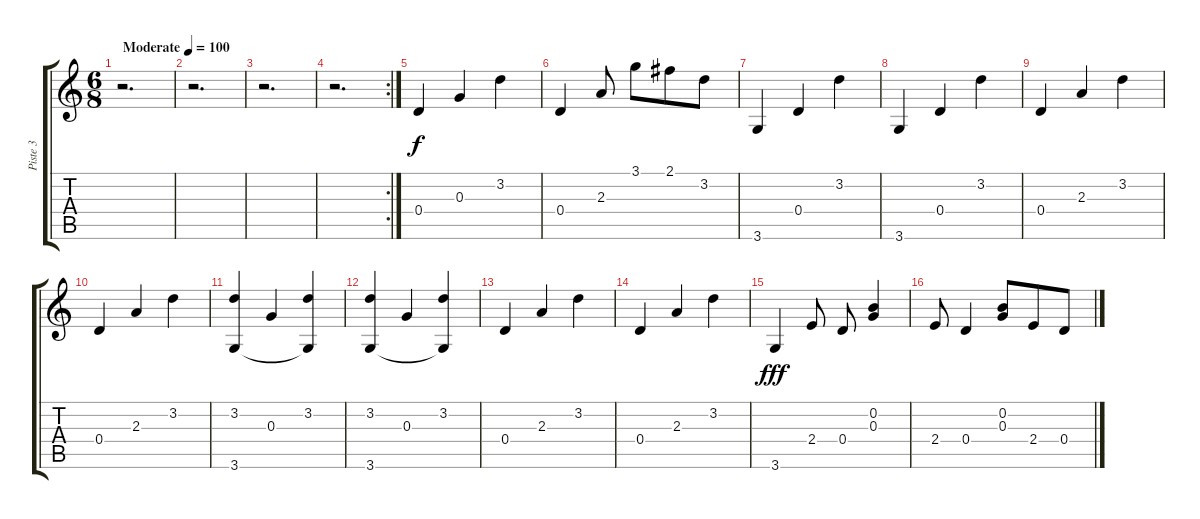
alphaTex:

\track ("Piste 3" "Piste 3") {instrument acousticguitarnylon}
\staff {score tabs}
\tuning (E4 B3 G3 D3 A2 E2) {hide}
\ts (6 8)
\tempo (100 "Moderate")
\clef g2
\ks c
r.2{d dy f instrument acousticguitarnylon} |
r.2{d} |
r.2{d} |
\rc 2
r.2{d} |
0.4.4 0.3.4 3.2.4 |
0.4.4 2.3.8 3.1.8 2.1.8 3.2.8 |
3.6.4 0.4.4 3.2.4 |
3.6.4 0.4.4 3.2.4 |
0.4.4 2.3.4 3.2.4 |
0.4.4 2.3.4 3.2.4 |
(3.2 3.6).4 0.3.4 (3.2 3.6{t}).4 |
(3.2 3.6).4 0.3.4 (3.2 3.6{t}).4 |
0.4.4 2.3.4 3.2.4 |
0.4.4 2.3.4 3.2.4 |
3.6.4{dy fff} 2.4.8 0.4.8 (0.2 0.3).4 |
2.4.8 0.4.4 (0.2 0.3).8 2.4.8 0.4.8
